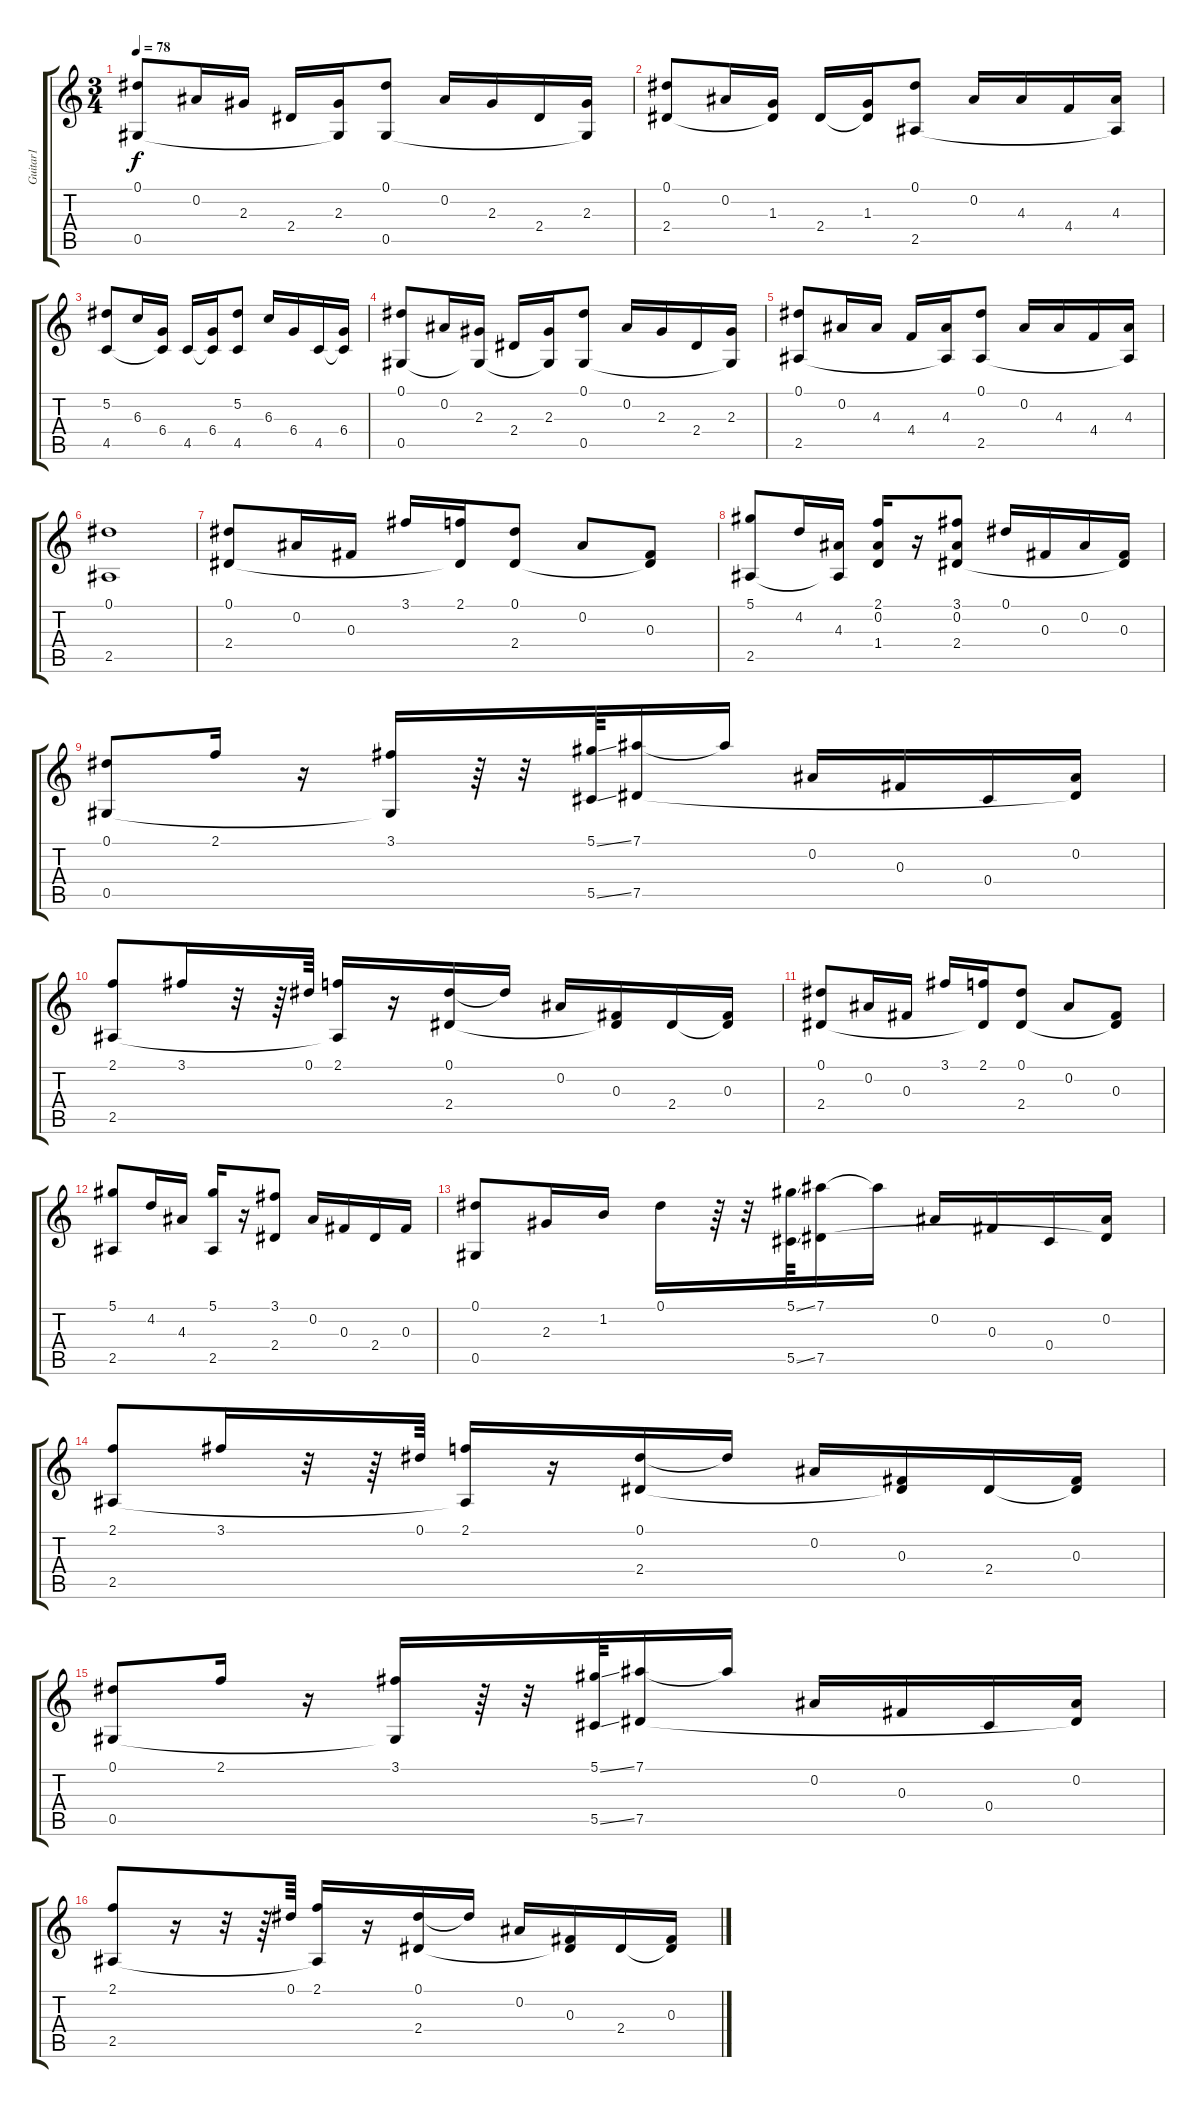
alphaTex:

\track ("Guitar1" "Guitar1") {instrument acousticguitarsteel}
\staff {score tabs}
\tuning (Eb4 Bb3 Gb3 Db3 Ab2 Eb2) {hide}
\ts (3 4)
\tempo 78
\clef g2
\ks c
(0.1 0.5).8{dy f} 0.2.16 2.3.16 2.4.16 (2.3 0.5{t}).16 (0.1 0.5).8 0.2.16 2.3.16 2.4.16 (2.3 0.5{t}).16 |
(0.1 2.4).8 0.2.16 (1.3 2.4{t}).16 2.4.16 (1.3 2.4{t}).16 (0.1 2.5).8 0.2.16 4.3.16 4.4.16 (4.3 2.5{t}).16 |
(5.2 4.5).8 6.3.16 (6.4 4.5{t}).16 4.5.16 (6.4 4.5{t}).16 (5.2 4.5).8 6.3.16 6.4.16 4.5.16 (6.4 4.5{t}).16 |
(0.1 0.5).8 0.2.16 (2.3 0.5{t}).16 2.4.16 (2.3 0.5{t}).16 (0.1 0.5).8 0.2.16 2.3.16 2.4.16 (2.3 0.5{t}).16 |
(0.1 2.5).8 0.2.16 4.3.16 4.4.16 (4.3 2.5{t}).16 (0.1 2.5).8 0.2.16 4.3.16 4.4.16 (4.3 2.5{t}).16 |
(0.1 2.5).1 |
(0.1 2.4).8 0.2.16 0.3.16 3.1.16 (2.1 2.4{t}).16 (0.1 2.4).8 0.2.8 (0.3 2.4{t}).8 |
(5.1 2.5).8 4.2.16 (4.3 2.5{t}).16 (2.1 0.2 1.4).16 r.16 (3.1 0.2 2.4).8 0.1.16 0.3.16 0.2.16 (0.3 2.4{t}).16 |
(0.1 0.5).8 2.1.16 r.16 (3.1 0.5{t}).16 r.64 r.32 (5.1{ss} 5.5{ss}).64 (7.1 7.5).16 7.1{t}.16 0.2.16 0.3.16 0.4.16 (0.2 7.5{t}).16 |
(2.1 2.5).8 3.1.16 r.32 r.64 0.1.64 (2.1 2.5{t}).16 r.16 (0.1 2.4).16 0.1{t}.16 0.2.16 (0.3 2.4{t}).16 2.4.16 (0.3 2.4{t}).16 |
(0.1 2.4).8 0.2.16 0.3.16 3.1.16 (2.1 2.4{t}).16 (0.1 2.4).8 0.2.8 (0.3 2.4{t}).8 |
(5.1 2.5).8 4.2.16 4.3.16 (5.1 2.5).16 r.16 (3.1 2.4).8 0.2.16 0.3.16 2.4.16 0.3.16 |
(0.1 0.5).8 2.3.16 1.2.16 0.1.16 r.64 r.32 (5.1{ss} 5.5{ss}).64 (7.1 7.5).16 7.1{t}.16 0.2.16 0.3.16 0.4.16 (0.2 7.5{t}).16 |
(2.1 2.5).8 3.1.16 r.32 r.64 0.1.64 (2.1 2.5{t}).16 r.16 (0.1 2.4).16 0.1{t}.16 0.2.16 (0.3 2.4{t}).16 2.4.16 (0.3 2.4{t}).16 |
(0.1 0.5).8 2.1.16 r.16 (3.1 0.5{t}).16 r.64 r.32 (5.1{ss} 5.5{ss}).64 (7.1 7.5).16 7.1{t}.16 0.2.16 0.3.16 0.4.16 (0.2 7.5{t}).16 |
(2.1 2.5).8 r.16 r.32 r.64 0.1.64 (2.1 2.5{t}).16 r.16 (0.1 2.4).16 0.1{t}.16 0.2.16 (0.3 2.4{t}).16 2.4.16 (0.3 2.4{t}).16
